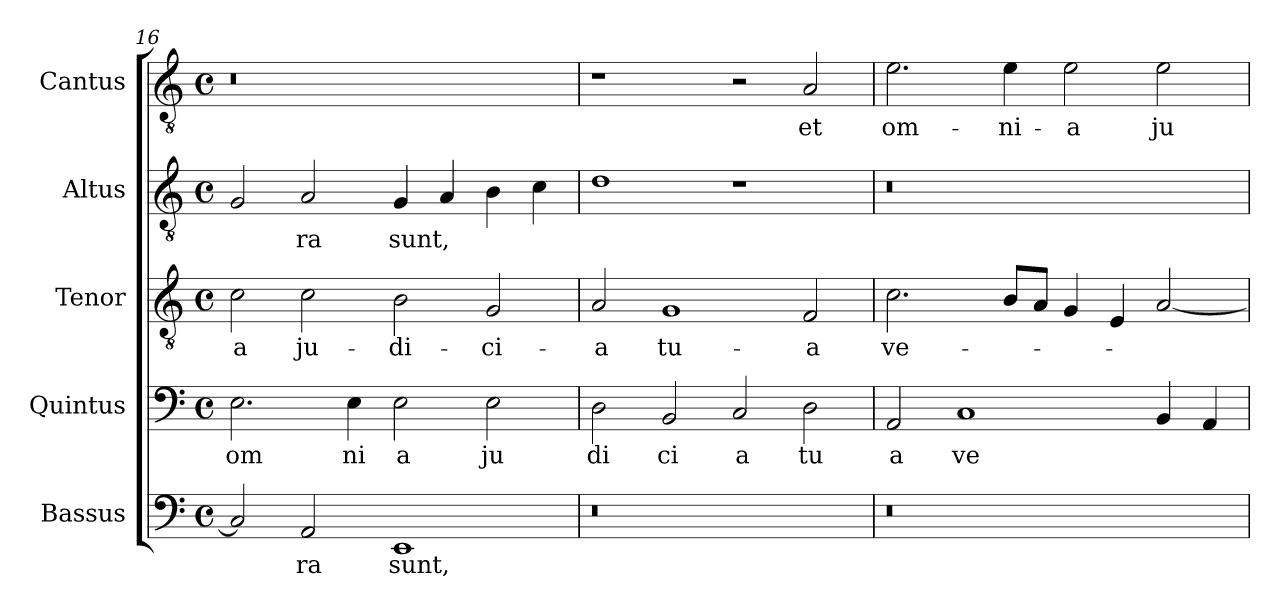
**kern	**text	**kern	**text	**kern	**text	**kern	**text	**kern	**text
*part5	*part5	*part4	*part4	*part3	*part3	*part2	*part2	*part1	*part1
*staff5	*staff5	*staff4	*staff4	*staff3	*staff3	*staff2	*staff2	*staff1	*staff1
*I"Bassus	*	*I"Quintus	*	*I"Tenor	*	*I"Altus	*	*I"Cantus	*
*clefF4	*	*clefF4	*	*clefGv2	*	*clefGv2	*	*clefGv2	*
*M4/4	*	*M4/4	*	*M4/4	*	*M4/4	*	*M4/4	*
*met(c)	*	*met(c)	*	*met(c)	*	*met(c)	*	*met(c)	*
=16	=16	=16	=16	=16	=16	=16	=16	=16	=16
!	!	!	!LO:LY:b:cj	!	!LO:LY:b:cj	!	!	!	!
2C/]	.	2.E\	om	2c\	-a	2G/	.	0r	.
!	!LO:LY:b:cj	!	!	!	!LO:LY:b:cj	!	!LO:LY:b:cj	!	!
2AA/	ra	.	.	2c\	ju-	2A/	-ra	.	.
!	!	!	!LO:LY:b:cj	!	!	!	!	!	!
.	.	4E\	ni	.	.	.	.	.	.
!	!LO:LY:b:cj	!	!LO:LY:b:cj	!	!LO:LY:b:cj	!	!LO:LY:b	!	!
1EE	sunt,	2E\	a	2B\	-di-	4G/	sunt,	.	.
.	.	.	.	.	.	4A/	.	.	.
!	!	!	!LO:LY:b:cj	!	!LO:LY:b:cj	!	!	!	!
.	.	2E\	ju	2G/	-ci-	4B\	.	.	.
.	.	.	.	.	.	4c\	.	.	.
=17	=17	=17	=17	=17	=17	=17	=17	=17	=17
!	!	!	!LO:LY:b:cj	!	!LO:LY:b:cj	!	!	!	!
0r	.	2D\	di	2A/	-a	1d	.	1r	.
!	!	!	!LO:LY:b:cj	!	!LO:LY:b:cj	!	!	!	!
.	.	2BB/	ci	1G	tu-	.	.	.	.
!	!	!	!LO:LY:b:cj	!	!	!	!	!	!
.	.	2C/	a	.	.	1r	.	2r	.
!	!	!	!LO:LY:b:cj	!	!LO:LY:b:cj	!	!	!	!LO:LY:b:cj
.	.	2D\	tu	2F/	-a	.	.	2A/	et
=18	=18	=18	=18	=18	=18	=18	=18	=18	=18
!	!	!	!LO:LY:b:cj	!	!LO:LY:b:cj	!	!	!	!LO:LY:b:cj
0r	.	2AA/	a	2.c\	ve-	0r	.	2.e\	om-
!	!	!	!LO:LY:b:cj	!	!	!	!	!	!
.	.	1C	ve	.	.	.	.	.	.
!	!	!	!	!	!	!	!	!	!LO:LY:b:cj
.	.	.	.	8B/L	.	.	.	4e\	-ni-
.	.	.	.	8A/J	.	.	.	.	.
!	!	!	!	!	!	!	!	!	!LO:LY:b:cj
.	.	.	.	4G/	.	.	.	2e\	-a
.	.	.	.	4E/	.	.	.	.	.
!	!	!	!	!	!	!	!	!	!LO:LY:b:cj
.	.	4BB/	.	[>2A/	.	.	.	2e\	ju-
.	.	4AA/	.	.	.	.	.	.	.
=	=	=	=	=	=	=	=	=	=
*-	*-	*-	*-	*-	*-	*-	*-	*-	*-
